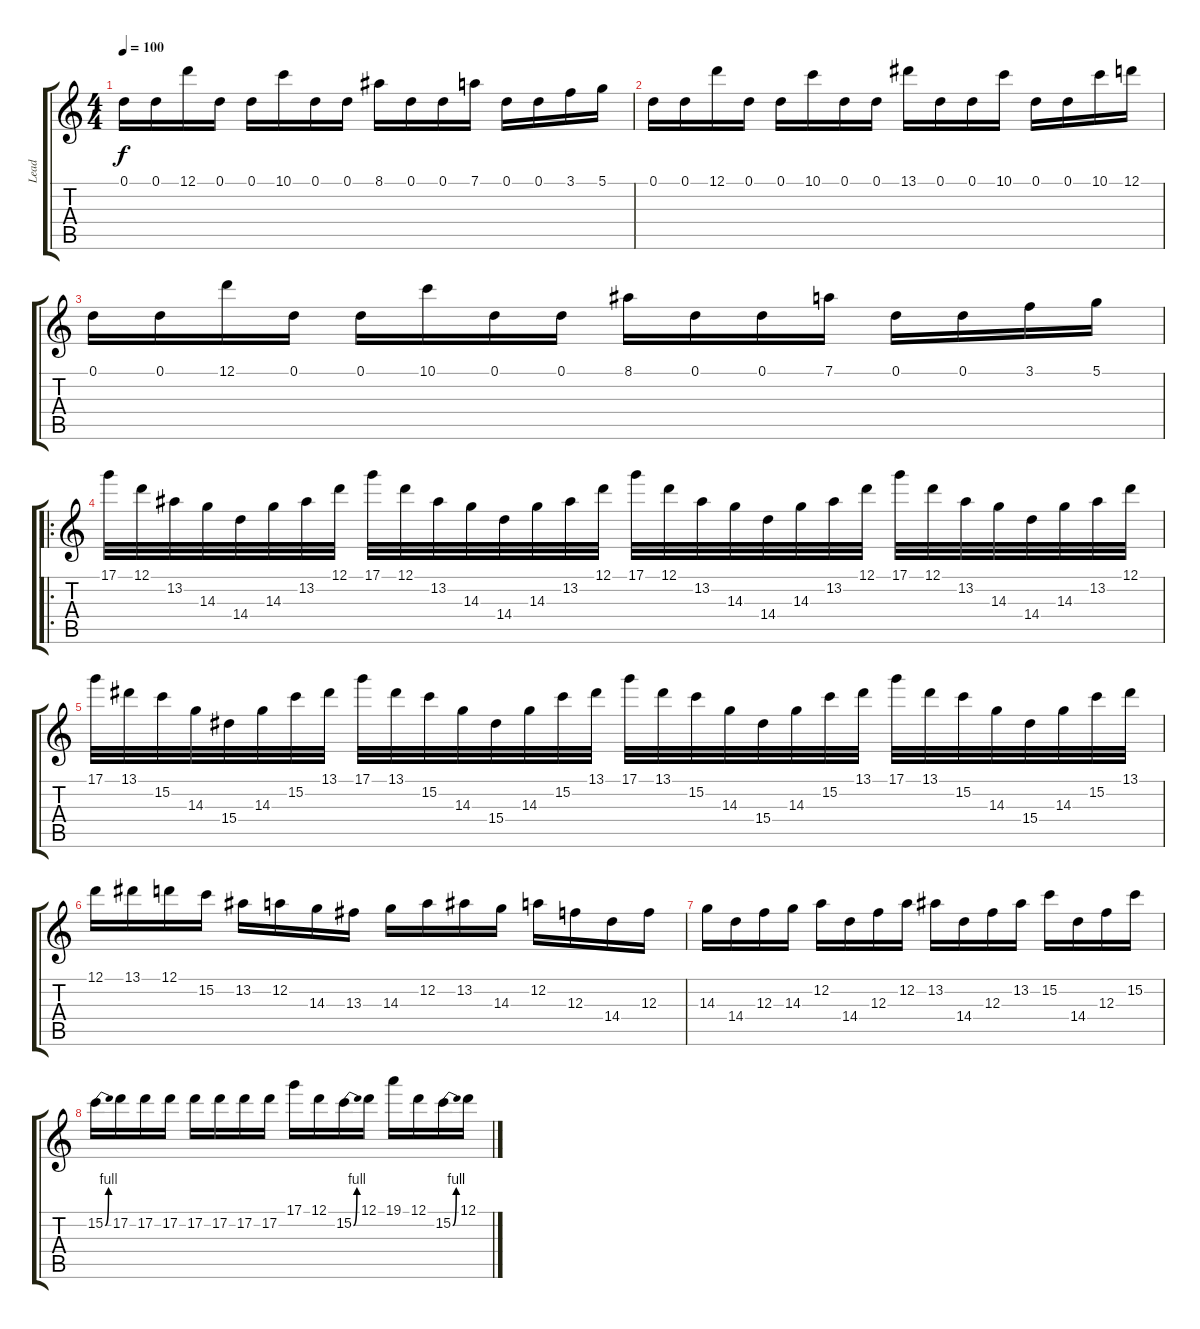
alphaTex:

\track ("Lead" "Lead") {instrument distortionguitar}
\staff {score tabs}
\tuning (D4 A3 F3 C3 G2 D2) {hide}
\ts (4 4)
\tempo 100
\clef g2
\ks c
0.1.16{dy f} 0.1.16 12.1.16 0.1.16 0.1.16 10.1.16 0.1.16 0.1.16 8.1.16 0.1.16 0.1.16 7.1.16 0.1.16 0.1.16 3.1.16 5.1.16 |
0.1.16 0.1.16 12.1.16 0.1.16 0.1.16 10.1.16 0.1.16 0.1.16 13.1.16 0.1.16 0.1.16 10.1.16 0.1.16 0.1.16 10.1.16 12.1.16 |
0.1.16 0.1.16 12.1.16 0.1.16 0.1.16 10.1.16 0.1.16 0.1.16 8.1.16 0.1.16 0.1.16 7.1.16 0.1.16 0.1.16 3.1.16 5.1.16 |
\ro
17.1.32 12.1.32 13.2.32 14.3.32 14.4.32 14.3.32 13.2.32 12.1.32 17.1.32 12.1.32 13.2.32 14.3.32 14.4.32 14.3.32 13.2.32 12.1.32 17.1.32 12.1.32 13.2.32 14.3.32 14.4.32 14.3.32 13.2.32 12.1.32 17.1.32 12.1.32 13.2.32 14.3.32 14.4.32 14.3.32 13.2.32 12.1.32 |
17.1.32 13.1.32 15.2.32 14.3.32 15.4.32 14.3.32 15.2.32 13.1.32 17.1.32 13.1.32 15.2.32 14.3.32 15.4.32 14.3.32 15.2.32 13.1.32 17.1.32 13.1.32 15.2.32 14.3.32 15.4.32 14.3.32 15.2.32 13.1.32 17.1.32 13.1.32 15.2.32 14.3.32 15.4.32 14.3.32 15.2.32 13.1.32 |
12.1.16 13.1.16 12.1.16 15.2.16 13.2.16 12.2.16 14.3.16 13.3.16 14.3.16 12.2.16 13.2.16 14.3.16 12.2.16 12.3.16 14.4.16 12.3.16 |
14.3.16 14.4.16 12.3.16 14.3.16 12.2.16 14.4.16 12.3.16 12.2.16 13.2.16 14.4.16 12.3.16 13.2.16 15.2.16 14.4.16 12.3.16 15.2.16 |
15.2{be (bend 0 0 60 4)}.16 17.2.16 17.2.16 17.2.16 17.2.16 17.2.16 17.2.16 17.2.16 17.1.16 12.1.16 15.2{be (bend 0 0 60 4)}.16 12.1.16 19.1.16 12.1.16 15.2{be (bend 0 0 60 4)}.16 12.1.16
